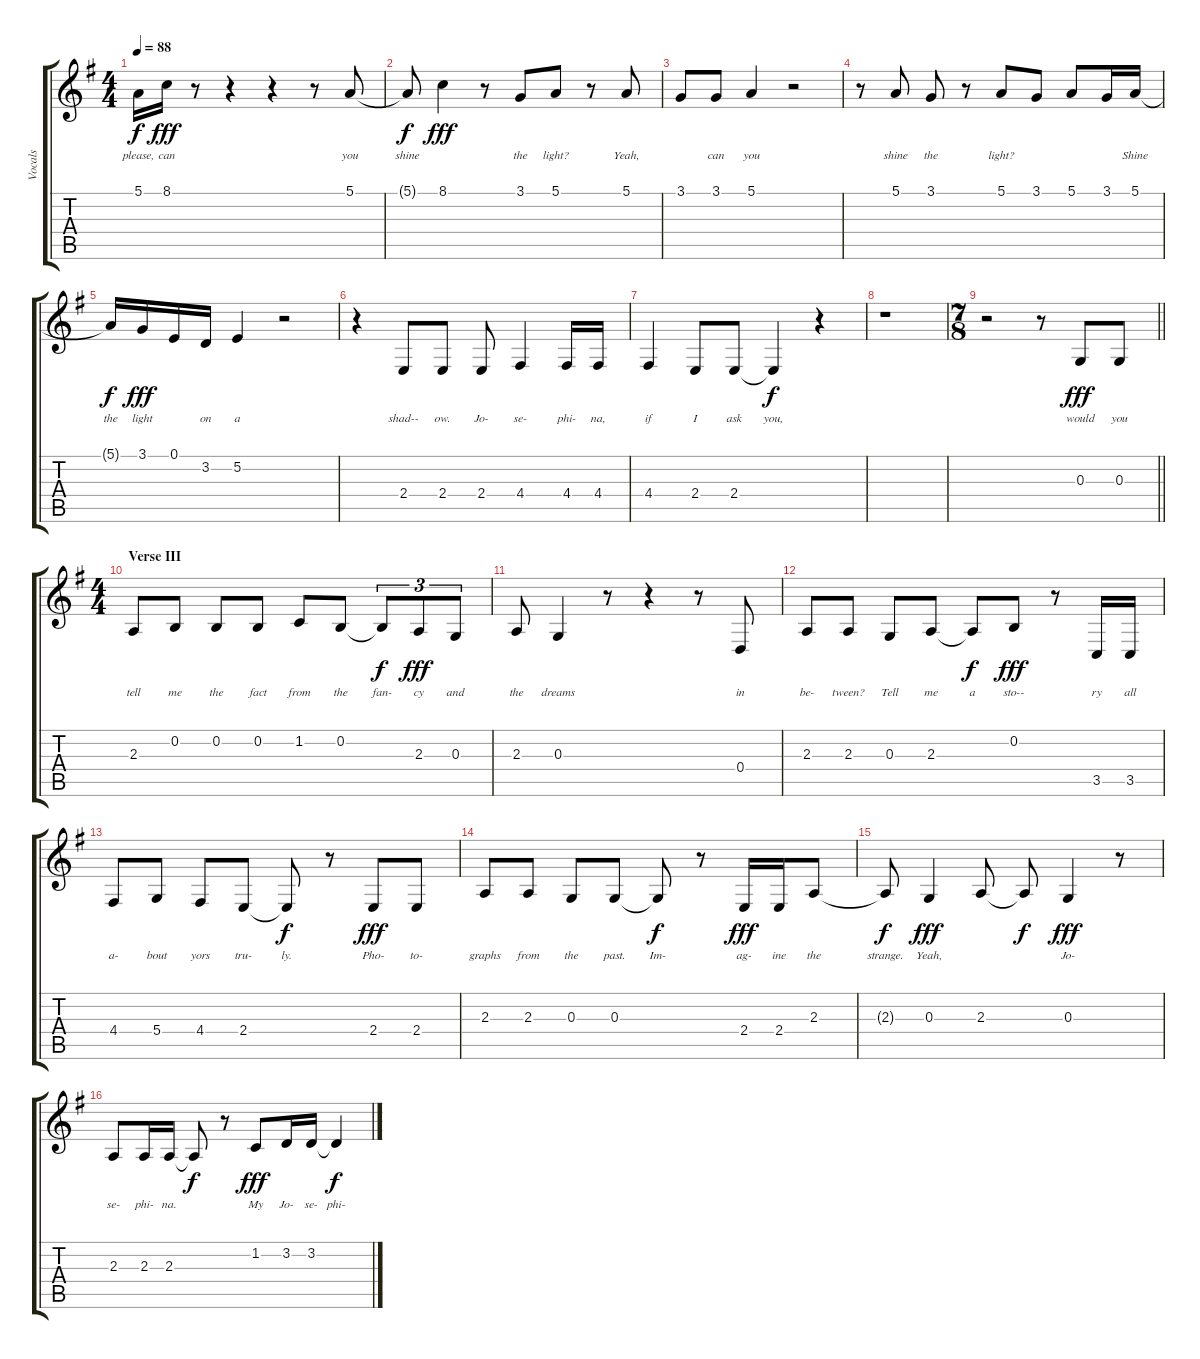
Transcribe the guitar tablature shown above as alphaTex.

\track ("Vocals" "Vocals") {instrument lead6voice}
\staff {score tabs}
\tuning (E4 B3 G3 D3 A2 E2) {hide}
\ts (4 4)
\tempo 88
\clef g2
\ks g
5.1{t}.16{lyrics (0 "") lyrics (1 "please,") lyrics (2 "") lyrics (3 "") lyrics (4 "") dy f} 8.1.16{lyrics (0 "") lyrics (1 "can") lyrics (2 "") lyrics (3 "") lyrics (4 "") dy fff} r.8 r.4 r.4 r.8 5.1.8{lyrics (0 "") lyrics (1 "you") lyrics (2 "") lyrics (3 "") lyrics (4 "")} |
5.1{t}.8{lyrics (0 "") lyrics (1 "shine") lyrics (2 "") lyrics (3 "") lyrics (4 "") dy f} 8.1.4{lyrics (0 "") lyrics (1 "") lyrics (2 "") lyrics (3 "") lyrics (4 "") dy fff} r.8 3.1.8{lyrics (0 "") lyrics (1 "the") lyrics (2 "") lyrics (3 "") lyrics (4 "")} 5.1.8{lyrics (0 "") lyrics (1 "light?") lyrics (2 "") lyrics (3 "") lyrics (4 "")} r.8 5.1.8{lyrics (0 "") lyrics (1 "Yeah,") lyrics (2 "") lyrics (3 "") lyrics (4 "")} |
3.1.8{lyrics (0 "") lyrics (1 "") lyrics (2 "") lyrics (3 "") lyrics (4 "")} 3.1.8{lyrics (0 "") lyrics (1 "can") lyrics (2 "") lyrics (3 "") lyrics (4 "")} 5.1.4{lyrics (0 "") lyrics (1 "you") lyrics (2 "") lyrics (3 "") lyrics (4 "")} r.2 |
r.8 5.1.8{lyrics (0 "") lyrics (1 "shine") lyrics (2 "") lyrics (3 "") lyrics (4 "")} 3.1.8{lyrics (0 "") lyrics (1 "the") lyrics (2 "") lyrics (3 "") lyrics (4 "")} r.8 5.1.8{lyrics (0 "") lyrics (1 "light?") lyrics (2 "") lyrics (3 "") lyrics (4 "")} 3.1.8{lyrics (0 "") lyrics (1 "") lyrics (2 "") lyrics (3 "") lyrics (4 "")} 5.1.8{lyrics (0 "") lyrics (1 "") lyrics (2 "") lyrics (3 "") lyrics (4 "")} 3.1.16{lyrics (0 "") lyrics (1 "") lyrics (2 "") lyrics (3 "") lyrics (4 "")} 5.1.16{lyrics (0 "") lyrics (1 "Shine") lyrics (2 "") lyrics (3 "") lyrics (4 "")} |
5.1{t}.16{lyrics (0 "") lyrics (1 "the") lyrics (2 "") lyrics (3 "") lyrics (4 "") dy f} 3.1.16{lyrics (0 "") lyrics (1 "light") lyrics (2 "") lyrics (3 "") lyrics (4 "") dy fff} 0.1.16{lyrics (0 "") lyrics (1 "") lyrics (2 "") lyrics (3 "") lyrics (4 "")} 3.2.16{lyrics (0 "") lyrics (1 "on") lyrics (2 "") lyrics (3 "") lyrics (4 "")} 5.2.4{lyrics (0 "") lyrics (1 "a") lyrics (2 "") lyrics (3 "") lyrics (4 "")} r.2 |
r.4 2.4.8{lyrics (0 "") lyrics (1 "shad--") lyrics (2 "") lyrics (3 "") lyrics (4 "")} 2.4.8{lyrics (0 "") lyrics (1 "ow.") lyrics (2 "") lyrics (3 "") lyrics (4 "")} 2.4.8{lyrics (0 "") lyrics (1 "Jo-") lyrics (2 "") lyrics (3 "") lyrics (4 "")} 4.4.4{lyrics (0 "") lyrics (1 "se-") lyrics (2 "") lyrics (3 "") lyrics (4 "")} 4.4.16{lyrics (0 "") lyrics (1 "phi-") lyrics (2 "") lyrics (3 "") lyrics (4 "")} 4.4.16{lyrics (0 "") lyrics (1 "na,") lyrics (2 "") lyrics (3 "") lyrics (4 "")} |
4.4.4{lyrics (0 "") lyrics (1 "if") lyrics (2 "") lyrics (3 "") lyrics (4 "")} 2.4.8{lyrics (0 "") lyrics (1 "I") lyrics (2 "") lyrics (3 "") lyrics (4 "")} 2.4.8{lyrics (0 "") lyrics (1 "ask") lyrics (2 "") lyrics (3 "") lyrics (4 "")} 2.4{t}.4{lyrics (0 "") lyrics (1 "you,") lyrics (2 "") lyrics (3 "") lyrics (4 "") dy f} r.4 |
r.1 |
\ts (7 8)
\barLineRight lightlight
r.2 r.8 0.3.8{lyrics (0 "") lyrics (1 "would") lyrics (2 "") lyrics (3 "") lyrics (4 "") dy fff} 0.3.8{lyrics (0 "") lyrics (1 "you") lyrics (2 "") lyrics (3 "") lyrics (4 "")} |
\ts (4 4)
\section ("" "Verse III")
2.3.8{lyrics (0 "") lyrics (1 "tell") lyrics (2 "") lyrics (3 "") lyrics (4 "")} 0.2.8{lyrics (0 "") lyrics (1 "me") lyrics (2 "") lyrics (3 "") lyrics (4 "")} 0.2.8{lyrics (0 "") lyrics (1 "the") lyrics (2 "") lyrics (3 "") lyrics (4 "")} 0.2.8{lyrics (0 "") lyrics (1 "fact") lyrics (2 "") lyrics (3 "") lyrics (4 "")} 1.2.8{lyrics (0 "") lyrics (1 "from") lyrics (2 "") lyrics (3 "") lyrics (4 "")} 0.2.8{lyrics (0 "") lyrics (1 "the") lyrics (2 "") lyrics (3 "") lyrics (4 "")} 0.2{t}.8{tu (3 2) lyrics (0 "") lyrics (1 "fan-") lyrics (2 "") lyrics (3 "") lyrics (4 "") dy f} 2.3.8{tu (3 2) lyrics (0 "") lyrics (1 "cy") lyrics (2 "") lyrics (3 "") lyrics (4 "") dy fff} 0.3.8{tu (3 2) lyrics (0 "") lyrics (1 "and") lyrics (2 "") lyrics (3 "") lyrics (4 "")} |
2.3.8{lyrics (0 "") lyrics (1 "the") lyrics (2 "") lyrics (3 "") lyrics (4 "")} 0.3.4{lyrics (0 "") lyrics (1 "dreams") lyrics (2 "") lyrics (3 "") lyrics (4 "")} r.8 r.4 r.8 0.4.8{lyrics (0 "") lyrics (1 "in") lyrics (2 "") lyrics (3 "") lyrics (4 "")} |
2.3.8{lyrics (0 "") lyrics (1 "be-") lyrics (2 "") lyrics (3 "") lyrics (4 "")} 2.3.8{lyrics (0 "") lyrics (1 "tween?") lyrics (2 "") lyrics (3 "") lyrics (4 "")} 0.3.8{lyrics (0 "") lyrics (1 "Tell") lyrics (2 "") lyrics (3 "") lyrics (4 "")} 2.3.8{lyrics (0 "") lyrics (1 "me") lyrics (2 "") lyrics (3 "") lyrics (4 "")} 2.3{t}.8{lyrics (0 "") lyrics (1 "a") lyrics (2 "") lyrics (3 "") lyrics (4 "") dy f} 0.2.8{lyrics (0 "") lyrics (1 "sto--") lyrics (2 "") lyrics (3 "") lyrics (4 "") dy fff} r.8 3.5.16{lyrics (0 "") lyrics (1 "ry") lyrics (2 "") lyrics (3 "") lyrics (4 "")} 3.5.16{lyrics (0 "") lyrics (1 "all") lyrics (2 "") lyrics (3 "") lyrics (4 "")} |
4.4.8{lyrics (0 "") lyrics (1 "a-") lyrics (2 "") lyrics (3 "") lyrics (4 "")} 5.4.8{lyrics (0 "") lyrics (1 "bout") lyrics (2 "") lyrics (3 "") lyrics (4 "")} 4.4.8{lyrics (0 "") lyrics (1 "yors") lyrics (2 "") lyrics (3 "") lyrics (4 "")} 2.4.8{lyrics (0 "") lyrics (1 "tru-") lyrics (2 "") lyrics (3 "") lyrics (4 "")} 2.4{t}.8{lyrics (0 "") lyrics (1 "ly.") lyrics (2 "") lyrics (3 "") lyrics (4 "") dy f} r.8 2.4.8{lyrics (0 "") lyrics (1 "Pho-") lyrics (2 "") lyrics (3 "") lyrics (4 "") dy fff} 2.4.8{lyrics (0 "") lyrics (1 "to-") lyrics (2 "") lyrics (3 "") lyrics (4 "")} |
2.3.8{lyrics (0 "") lyrics (1 "graphs") lyrics (2 "") lyrics (3 "") lyrics (4 "")} 2.3.8{lyrics (0 "") lyrics (1 "from") lyrics (2 "") lyrics (3 "") lyrics (4 "")} 0.3.8{lyrics (0 "") lyrics (1 "the") lyrics (2 "") lyrics (3 "") lyrics (4 "")} 0.3.8{lyrics (0 "") lyrics (1 "past.") lyrics (2 "") lyrics (3 "") lyrics (4 "")} 0.3{t}.8{lyrics (0 "") lyrics (1 "Im-") lyrics (2 "") lyrics (3 "") lyrics (4 "") dy f} r.8 2.4.16{lyrics (0 "") lyrics (1 "ag-") lyrics (2 "") lyrics (3 "") lyrics (4 "") dy fff} 2.4.16{lyrics (0 "") lyrics (1 "ine") lyrics (2 "") lyrics (3 "") lyrics (4 "")} 2.3.8{lyrics (0 "") lyrics (1 "the") lyrics (2 "") lyrics (3 "") lyrics (4 "")} |
2.3{t}.8{lyrics (0 "") lyrics (1 "strange.") lyrics (2 "") lyrics (3 "") lyrics (4 "") dy f} 0.3.4{lyrics (0 "") lyrics (1 "Yeah,") lyrics (2 "") lyrics (3 "") lyrics (4 "") dy fff} 2.3.8{lyrics (0 "") lyrics (1 "") lyrics (2 "") lyrics (3 "") lyrics (4 "")} 2.3{t}.8{lyrics (0 "") lyrics (1 "") lyrics (2 "") lyrics (3 "") lyrics (4 "") dy f} 0.3.4{lyrics (0 "") lyrics (1 "Jo-") lyrics (2 "") lyrics (3 "") lyrics (4 "") dy fff} r.8 |
2.3.8{lyrics (0 "") lyrics (1 "se-") lyrics (2 "") lyrics (3 "") lyrics (4 "")} 2.3.16{lyrics (0 "") lyrics (1 "phi-") lyrics (2 "") lyrics (3 "") lyrics (4 "")} 2.3.16{lyrics (0 "") lyrics (1 "na.") lyrics (2 "") lyrics (3 "") lyrics (4 "")} 2.3{t}.8{lyrics (0 "") lyrics (1 "") lyrics (2 "") lyrics (3 "") lyrics (4 "") dy f} r.8 1.2.8{lyrics (0 "") lyrics (1 "My") lyrics (2 "") lyrics (3 "") lyrics (4 "") dy fff} 3.2.16{lyrics (0 "") lyrics (1 "Jo-") lyrics (2 "") lyrics (3 "") lyrics (4 "")} 3.2.16{lyrics (0 "") lyrics (1 "se-") lyrics (2 "") lyrics (3 "") lyrics (4 "")} 3.2{t}.4{lyrics (0 "") lyrics (1 "phi-") lyrics (2 "") lyrics (3 "") lyrics (4 "") dy f}
